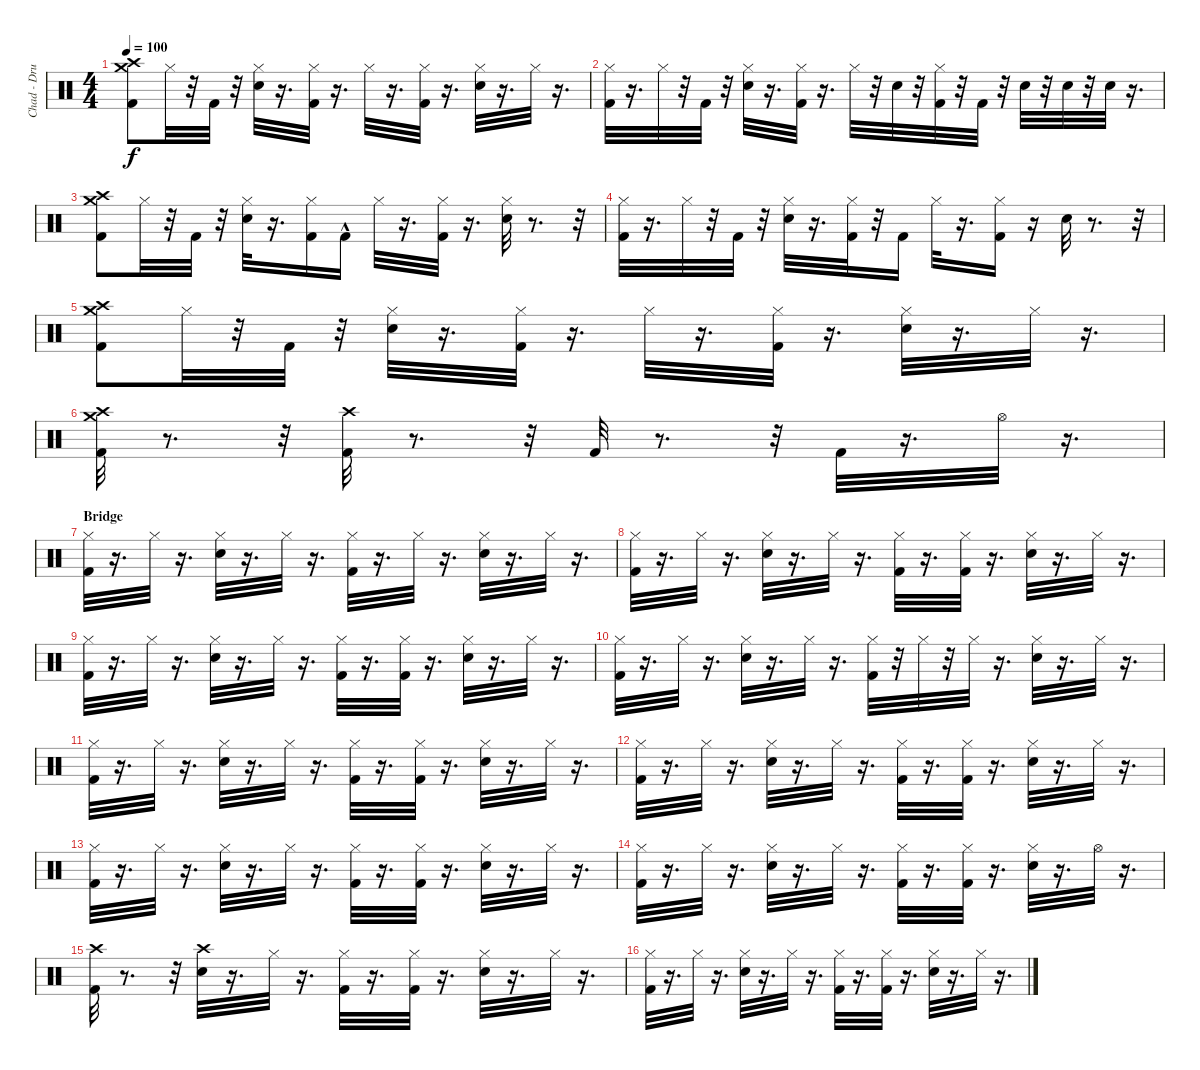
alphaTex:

\track ("Chad - Drums" "Chad - Dru") {instrument percussion}
\staff {score}
\articulation defaults
\ts (4 4)
\tempo 100
\clef neutral
\ks c
("Crash medium (hit)" "Kick (hit) 2" "Crash high (hit)").8{dy f} "Hi-Hat (closed)".32 r.32 "Kick (hit) 2".32 r.32 ("Hi-Hat (closed)" "Snare (hit) 2").32 r.16{d} ("Kick (hit) 2" "Hi-Hat (closed)").32 r.16{d} "Hi-Hat (closed)".32 r.16{d} ("Hi-Hat (closed)" "Kick (hit) 2").32 r.16{d} ("Snare (hit) 2" "Hi-Hat (closed)").32 r.16{d} "Hi-Hat (closed)".32 r.16{d} |
("Hi-Hat (closed)" "Kick (hit) 2").32 r.16{d} "Hi-Hat (closed)".32 r.32 "Kick (hit) 2".32 r.32 ("Hi-Hat (closed)" "Snare (hit) 2").32 r.16{d} ("Hi-Hat (closed)" "Kick (hit) 2").32 r.16{d} "Hi-Hat (closed)".32 r.32 "Snare (hit) 2".32 r.32 ("Kick (hit) 2" "Hi-Hat (closed)").32 r.32 "Kick (hit) 2".32 r.32 "Snare (hit) 2".32 r.32 "Snare (hit) 2".32 r.32 "Snare (hit) 2".32 r.16{d} |
("Crash medium (hit)" "Kick (hit) 2" "Crash high (hit)").8 "Hi-Hat (closed)".32 r.32 "Kick (hit) 2".32 r.32 ("Hi-Hat (closed)" "Snare (hit) 2").32 r.16{d} ("Kick (hit) 2" "Hi-Hat (closed)").16 "Kick (hit) 2"{hac}.16 "Hi-Hat (closed)".32 r.16{d} ("Hi-Hat (closed)" "Kick (hit) 2").32 r.16{d} ("Hi-Hat (closed)" "Snare (hit) 2").32 r.8{d} r.32 |
("Hi-Hat (closed)" "Kick (hit) 2").32 r.16{d} "Hi-Hat (closed)".32 r.32 "Kick (hit) 2".32 r.32 ("Hi-Hat (closed)" "Snare (hit) 2").32 r.16{d} ("Hi-Hat (closed)" "Kick (hit) 2").32 r.32 "Kick (hit) 2".16 "Hi-Hat (closed)".32 r.16{d} ("Kick (hit) 2" "Hi-Hat (closed)").16 r.16 "Snare (hit) 2".32 r.8{d} r.32 |
("Crash medium (hit)" "Kick (hit) 2" "Crash high (hit)").8 "Hi-Hat (closed)".32 r.32 "Kick (hit) 2".32 r.32 ("Hi-Hat (closed)" "Snare (hit) 2").32 r.16{d} ("Kick (hit) 2" "Hi-Hat (closed)").32 r.16{d} "Hi-Hat (closed)".32 r.16{d} ("Hi-Hat (closed)" "Kick (hit) 2").32 r.16{d} ("Snare (hit) 2" "Hi-Hat (closed)").32 r.16{d} "Hi-Hat (closed)".32 r.16{d} |
("Kick (hit) 2" "Crash high (hit)" "Crash medium (hit)").32 r.8{d} r.32 ("Kick (hit) 2" "Crash high (hit)").32 r.8{d} r.32 "Kick (hit) 2".32 r.8{d} r.32 "Kick (hit) 2".32 r.16{d} "Hi-Hat (open)".32 r.16{d} |
\section ("" "Bridge")
("Hi-Hat (closed)" "Kick (hit) 2").32 r.16{d} "Hi-Hat (closed)".32 r.16{d} ("Snare (hit) 2" "Hi-Hat (closed)").32 r.16{d} "Hi-Hat (closed)".32 r.16{d} ("Hi-Hat (closed)" "Kick (hit) 2").32 r.16{d} "Hi-Hat (closed)".32 r.16{d} ("Snare (hit) 2" "Hi-Hat (closed)").32 r.16{d} "Hi-Hat (closed)".32 r.16{d} |
("Kick (hit) 2" "Hi-Hat (closed)").32 r.16{d} "Hi-Hat (closed)".32 r.16{d} ("Snare (hit) 2" "Hi-Hat (closed)").32 r.16{d} "Hi-Hat (closed)".32 r.16{d} ("Hi-Hat (closed)" "Kick (hit) 2").32 r.16{d} ("Kick (hit) 2" "Hi-Hat (closed)").32 r.16{d} ("Snare (hit) 2" "Hi-Hat (closed)").32 r.16{d} "Hi-Hat (closed)".32 r.16{d} |
("Kick (hit) 2" "Hi-Hat (closed)").32 r.16{d} "Hi-Hat (closed)".32 r.16{d} ("Hi-Hat (closed)" "Snare (hit) 2").32 r.16{d} "Hi-Hat (closed)".32 r.16{d} ("Kick (hit) 2" "Hi-Hat (closed)").32 r.16{d} ("Kick (hit) 2" "Hi-Hat (closed)").32 r.16{d} ("Hi-Hat (closed)" "Snare (hit) 2").32 r.16{d} "Hi-Hat (closed)".32 r.16{d} |
("Kick (hit) 2" "Hi-Hat (closed)").32 r.16{d} "Hi-Hat (closed)".32 r.16{d} ("Snare (hit) 2" "Hi-Hat (closed)").32 r.16{d} "Hi-Hat (closed)".32 r.16{d} ("Hi-Hat (closed)" "Kick (hit) 2").32 r.32 "Hi-Hat (closed)".32 r.32 "Hi-Hat (closed)".32 r.16{d} ("Snare (hit) 2" "Hi-Hat (closed)").32 r.16{d} "Hi-Hat (closed)".32 r.16{d} |
("Hi-Hat (closed)" "Kick (hit) 2").32 r.16{d} "Hi-Hat (closed)".32 r.16{d} ("Hi-Hat (closed)" "Snare (hit) 2").32 r.16{d} "Hi-Hat (closed)".32 r.16{d} ("Hi-Hat (closed)" "Kick (hit) 2").32 r.16{d} ("Kick (hit) 2" "Hi-Hat (closed)").32 r.16{d} ("Hi-Hat (closed)" "Snare (hit) 2").32 r.16{d} "Hi-Hat (closed)".32 r.16{d} |
("Hi-Hat (closed)" "Kick (hit) 2").32 r.16{d} "Hi-Hat (closed)".32 r.16{d} ("Snare (hit) 2" "Hi-Hat (closed)").32 r.16{d} "Hi-Hat (closed)".32 r.16{d} ("Hi-Hat (closed)" "Kick (hit) 2").32 r.16{d} ("Hi-Hat (closed)" "Kick (hit) 2").32 r.16{d} ("Snare (hit) 2" "Hi-Hat (closed)").32 r.16{d} "Hi-Hat (closed)".32 r.16{d} |
("Kick (hit) 2" "Hi-Hat (closed)").32 r.16{d} "Hi-Hat (closed)".32 r.16{d} ("Snare (hit) 2" "Hi-Hat (closed)").32 r.16{d} "Hi-Hat (closed)".32 r.16{d} ("Kick (hit) 2" "Hi-Hat (closed)").32 r.16{d} ("Hi-Hat (closed)" "Kick (hit) 2").32 r.16{d} ("Snare (hit) 2" "Hi-Hat (closed)").32 r.16{d} "Hi-Hat (closed)".32 r.16{d} |
("Hi-Hat (closed)" "Kick (hit) 2").32 r.16{d} "Hi-Hat (closed)".32 r.16{d} ("Snare (hit) 2" "Hi-Hat (closed)").32 r.16{d} "Hi-Hat (closed)".32 r.16{d} ("Hi-Hat (closed)" "Kick (hit) 2").32 r.16{d} ("Kick (hit) 2" "Hi-Hat (closed)").32 r.16{d} ("Snare (hit) 2" "Hi-Hat (closed)").32 r.16{d} "Hi-Hat (open)".32 r.16{d} |
("Crash high (hit)" "Kick (hit) 2").32 r.8{d} r.32 ("Crash high (hit)" "Snare (hit) 2").32 r.16{d} "Hi-Hat (closed)".32 r.16{d} ("Kick (hit) 2" "Hi-Hat (closed)").32 r.16{d} ("Hi-Hat (closed)" "Kick (hit) 2").32 r.16{d} ("Snare (hit) 2" "Hi-Hat (closed)").32 r.16{d} "Hi-Hat (closed)".32 r.16{d} |
("Kick (hit) 2" "Hi-Hat (closed)").32 r.16{d} "Hi-Hat (closed)".32 r.16{d} ("Snare (hit) 2" "Hi-Hat (closed)").32 r.16{d} "Hi-Hat (closed)".32 r.16{d} ("Kick (hit) 2" "Hi-Hat (closed)").32 r.16{d} ("Hi-Hat (closed)" "Kick (hit) 2").32 r.16{d} ("Snare (hit) 2" "Hi-Hat (closed)").32 r.16{d} "Hi-Hat (closed)".32 r.16{d}
